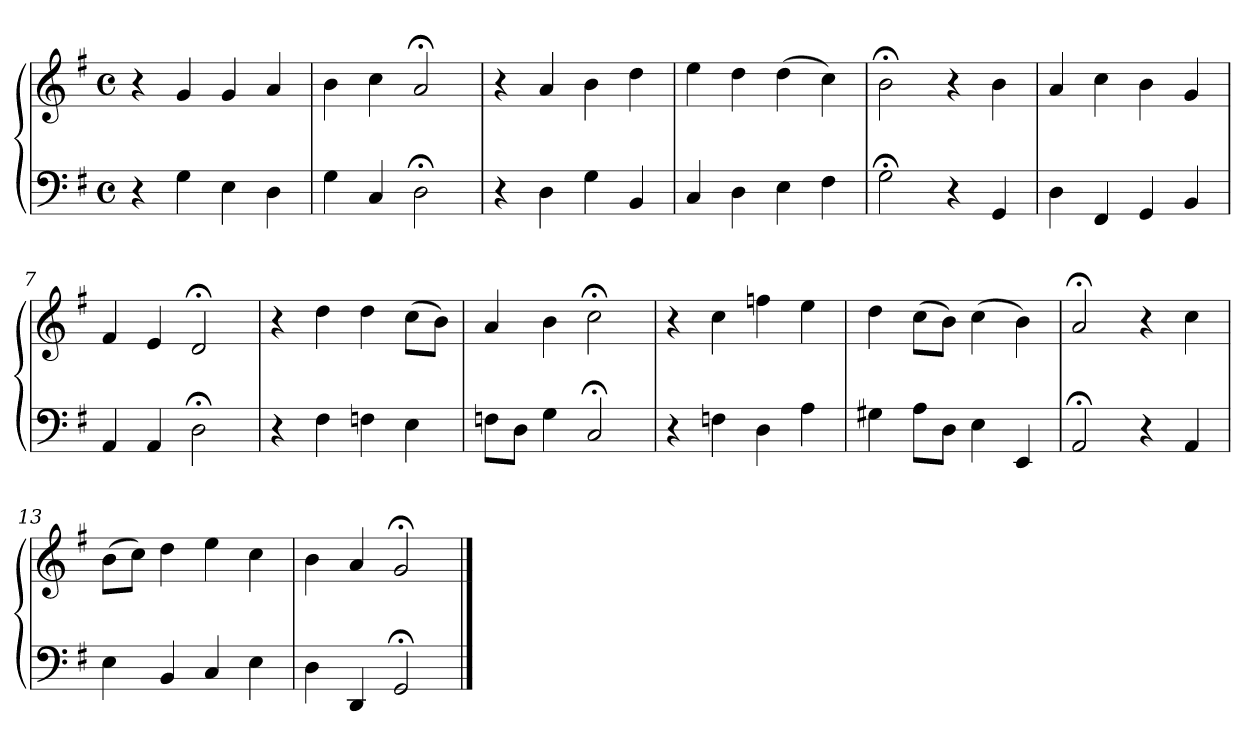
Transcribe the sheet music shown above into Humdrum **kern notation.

**kern	**kern
*part1	*part1
*staff2	*staff1
*clefF4	*clefG2
*k[f#]	*k[f#]
*M4/4	*M4/4
*met(c)	*met(c)
=1	=1
4r	4r
4G	4g
4E	4g
4D	4a
=2	=2
4G	4b
4C	4cc
2D;<	2a;<
=3	=3
4r	4r
4D	4a
4G	4b
4BB	4dd
=4	=4
4C	4ee
4D	4dd
4E	(4dd
4F#	4cc)
=5	=5
2G;<	2b;<
4r	4r
4GG	4b
=6	=6
4D	4a
4FF#	4cc
4GG	4b
4BB	4g
=7	=7
4AA	4f#
4AA	4e
2D;<	2d;<
!!LO:LB:g=z
=8	=8
4r	4r
4F#	4dd
4Fn	4dd
4E	(8ccL
.	8bJ)
=9	=9
8FnL	4a
8DJ	.
4G	4b
2C;<	2cc;<
=10	=10
4r	4r
4Fn	4cc
4D	4ffn
4A	4ee
=11	=11
4G#X	4dd
8AL	(8ccL
8DJ	8bJ)
4E	(4cc
4EE	4b)
=12	=12
2AA;<	2a;<
4r	4r
4AA	4cc
=13	=13
4E	(8bL
.	8ccJ)
4BB	4dd
4C	4ee
4E	4cc
=14	=14
4D	4b
4DD	4a
2GG;<	2g;<
==	==
*-	*-
